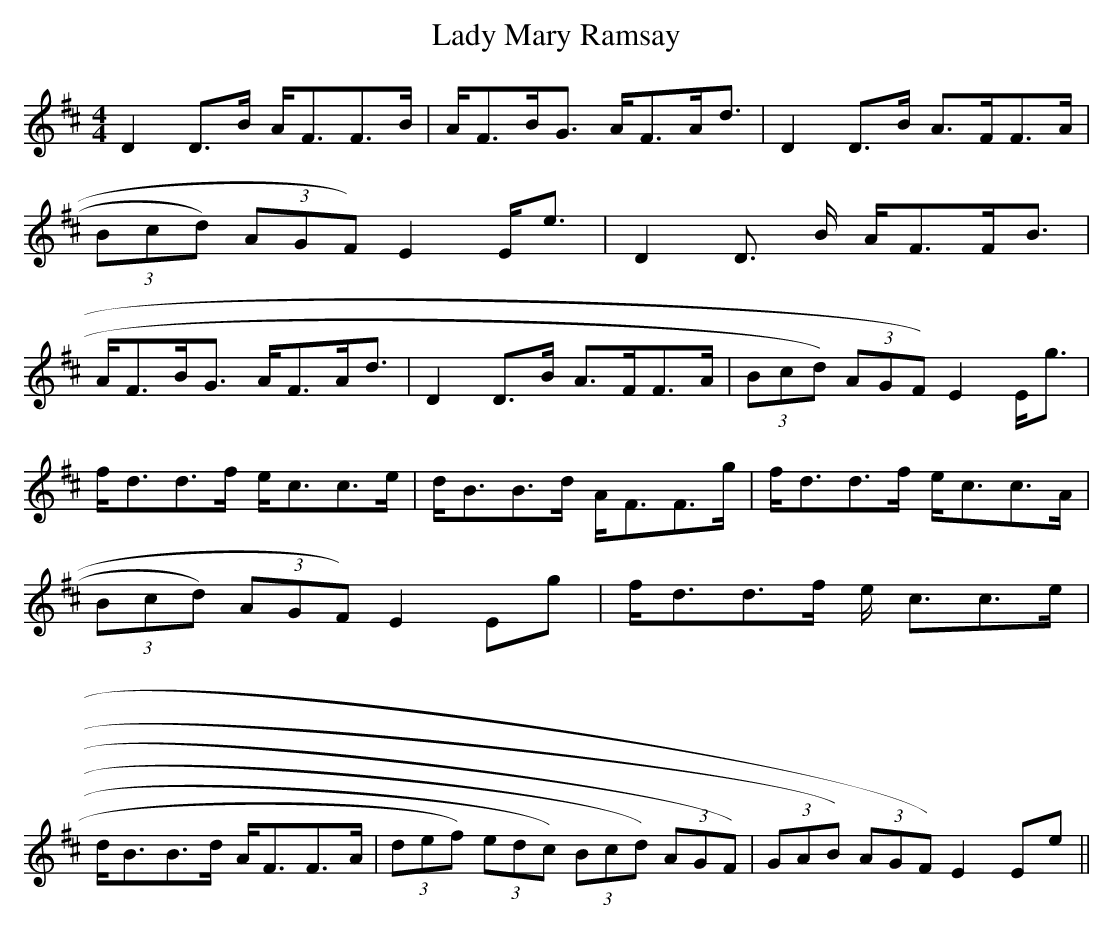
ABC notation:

X:1
T:Lady Mary Ramsay
M:4/4
L:1/8
K:D
D2sDs>B As<FsF>B|A<FB<G A<FA<d|D2sDs>B A>FF>A|(3Bcd) (3AGF) E2sEs<e|D2sD
>B A<FF<B|A<FB<G A<FA<d|D2sDs>B A>FF>A|(3Bcd) (3AGF) E2 E<g|!
f<dd>f e<cc>e|d<BB>d A<FF>g|f<dd>f e<cc>A|(3Bcd) (3AGF) E2sEsg|f<dd>f e<
cc>e|d<BB>d A<FF>A|(3def) (3edc) (3Bcd) (3AGF)|(3GAB) (3AGF) E2 Ee||
